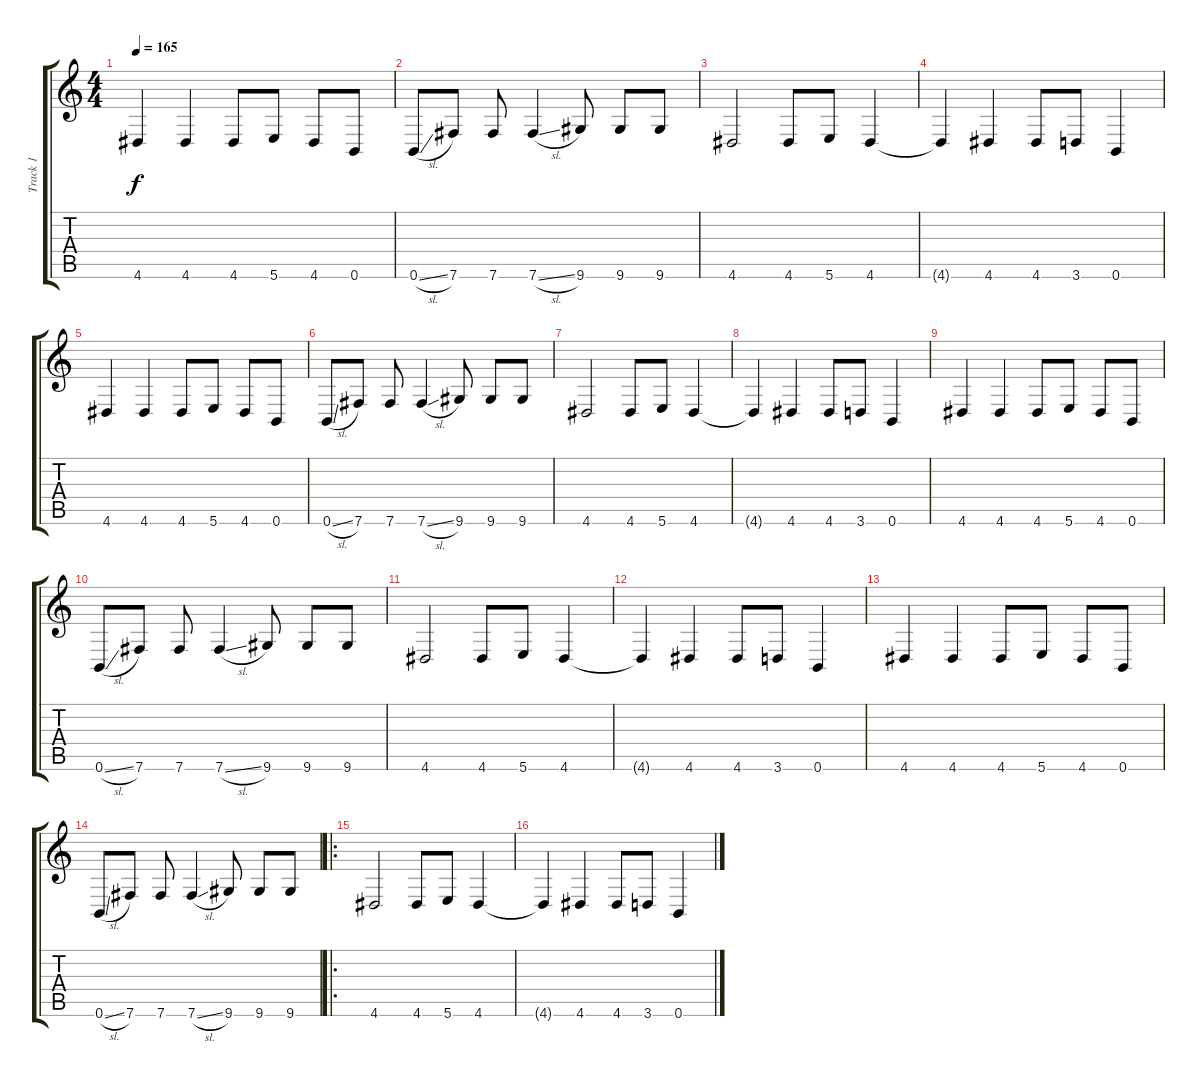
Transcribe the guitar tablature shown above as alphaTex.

\track ("Track 1" "Track 1") {instrument distortionguitar}
\staff {score tabs}
\tuning (Db4 Ab3 E3 B2 Gb2 B1) {hide}
\ts (4 4)
\tempo 165
\clef g2
\ks c
4.6.4{dy f} 4.6.4 4.6.8 5.6.8 4.6.8 0.6.8 |
0.6{sl}.8 7.6.8 7.6.8 7.6{sl}.4 9.6.8 9.6.8 9.6.8 |
4.6.2 4.6.8 5.6.8 4.6.4 |
4.6{t}.4 4.6.4 4.6.8 3.6.8 0.6.4 |
4.6.4 4.6.4 4.6.8 5.6.8 4.6.8 0.6.8 |
0.6{sl}.8 7.6.8 7.6.8 7.6{sl}.4 9.6.8 9.6.8 9.6.8 |
4.6.2 4.6.8 5.6.8 4.6.4 |
4.6{t}.4 4.6.4 4.6.8 3.6.8 0.6.4 |
4.6.4 4.6.4 4.6.8 5.6.8 4.6.8 0.6.8 |
0.6{sl}.8 7.6.8 7.6.8 7.6{sl}.4 9.6.8 9.6.8 9.6.8 |
4.6.2 4.6.8 5.6.8 4.6.4 |
4.6{t}.4 4.6.4 4.6.8 3.6.8 0.6.4 |
4.6.4 4.6.4 4.6.8 5.6.8 4.6.8 0.6.8 |
0.6{sl}.8 7.6.8 7.6.8 7.6{sl}.4 9.6.8 9.6.8 9.6.8 |
\ro
4.6.2 4.6.8 5.6.8 4.6.4 |
4.6{t}.4 4.6.4 4.6.8 3.6.8 0.6.4
